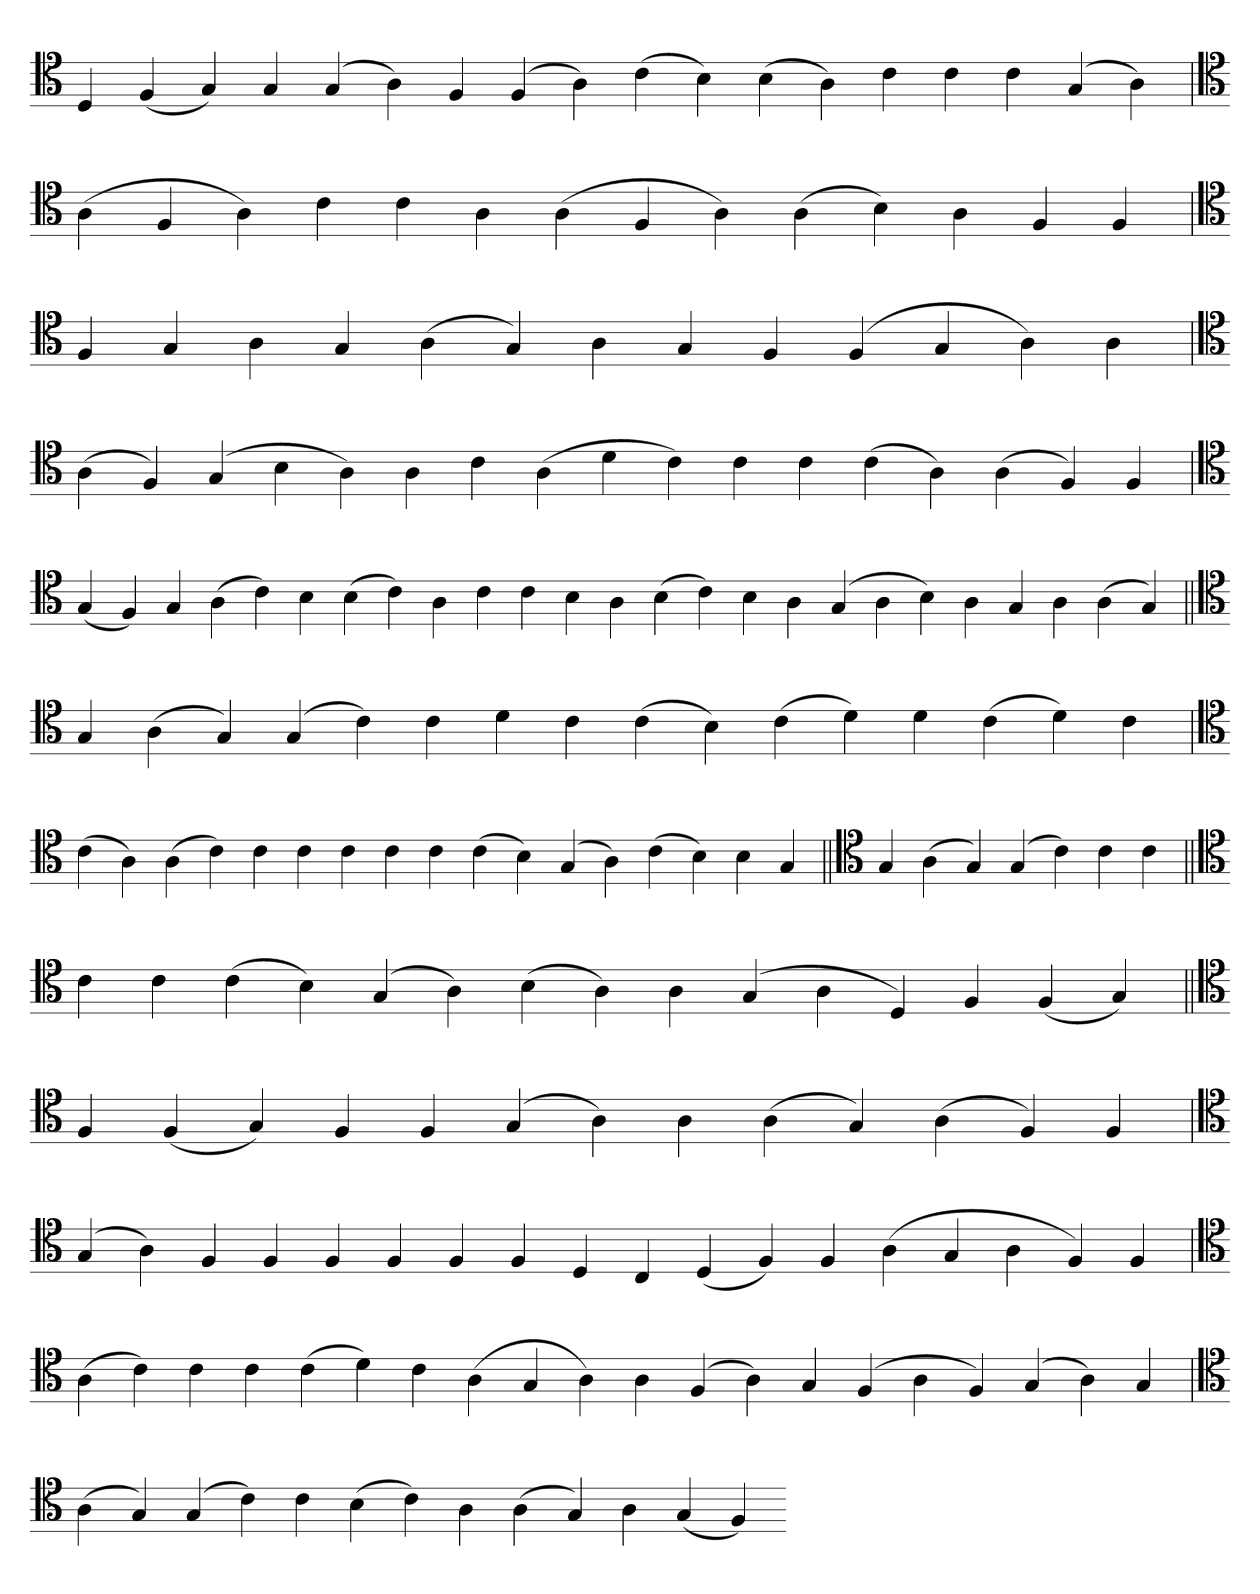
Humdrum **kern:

**kern
*part1
*staff1
*clefC4
=
4D
(4F
4G)
4G
(4G
4A)
4F
(4F
4A)
(4c
4B)
(4B
4A)
4c
4c
4c
(4G
4A)
=`
*clefC4
(4A
4F
4A)
4c
4c
4A
(4A
4F
4A)
(4A
4B)
4A
4F
4F
=
*clefC4
4F
4G
4A
4G
(4A
4G)
4A
4G
4F
(4F
4G
4A)
4A
='
*clefC4
(4A
4F)
(4G
4B
4A)
4A
4c
(4A
4d
4c)
4c
4c
(4c
4A)
(4A
4F)
4F
='
*clefC4
(4G
4F)
4G
(4A
4c)
4B
(4B
4c)
4A
4c
4c
4B
4A
(4B
4c)
4B
4A
(4G
4A
4B)
4A
4G
4A
(4A
4G)
=||
*clefC4
4G
(4A
4G)
(4G
4c)
4c
4d
4c
(4c
4B)
(4c
4d)
4d
(4c
4d)
4c
=
*clefC4
(4c
4A)
(4A
4c)
4c
4c
4c
4c
4c
(4c
4B)
(4G
4A)
(4c
4B)
4B
4G
=||
*clefC4
4G
(4A
4G)
(4G
4c)
4c
4c
=||
*clefC4
4c
4c
(4c
4B)
(4G
4A)
(4B
4A)
4A
(4G
4A
4D)
4F
(4F
4G)
=||
*clefC4
4F
(4F
4G)
4F
4F
(4G
4A)
4A
(4A
4G)
(4A
4F)
4F
=`
*clefC4
(4G
4A)
4F
4F
4F
4F
4F
4F
4D
4C
(4D
4F)
4F
(4A
4G
4A
4F)
4F
=
*clefC4
(4A
4c)
4c
4c
(4c
4d)
4c
(4A
4G
4A)
4A
(4F
4A)
4G
(4F
4A
4F)
(4G
4A)
4G
='
*clefC4
(4A
4G)
(4G
4c)
4c
(4B
4c)
4A
(4A
4G)
4A
(4G
4F)
=-
*-
